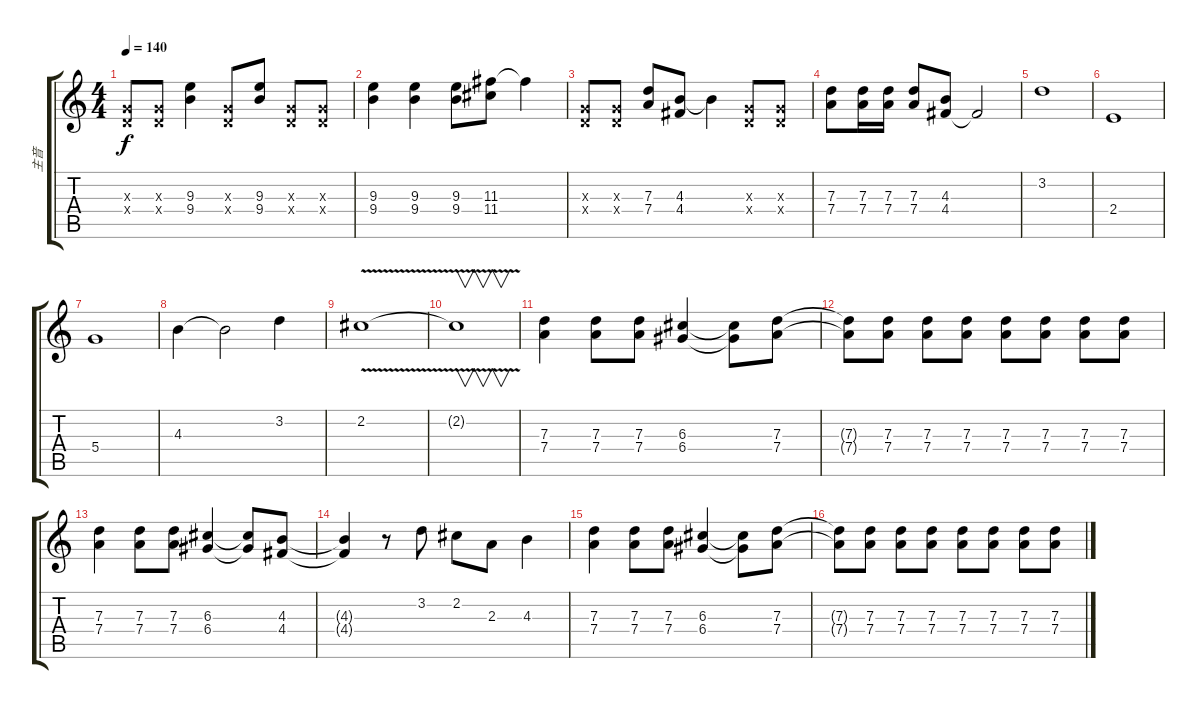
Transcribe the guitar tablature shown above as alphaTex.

\track ("主音" "主音") {instrument distortionguitar}
\staff {score tabs}
\tuning (E4 B3 G3 D3 A2 E2) {hide}
\ts (4 4)
\tempo 140
\clef g2
\ks c
(0.3{x} 0.4{x}).8{dy f} (0.3{x} 0.4{x}).8 (9.3 9.4).4 (0.3{x} 0.4{x}).8 (9.3 9.4).8 (0.3{x} 0.4{x}).8 (0.3{x} 0.4{x}).8 |
(9.3 9.4).4 (9.3 9.4).4 (9.3 9.4).8 (11.3 11.4).8 11.3{t}.4 |
(0.3{x} 0.4{x}).8 (0.3{x} 0.4{x}).8 (7.3 7.4).8 (4.3 4.4).8 4.3{t}.4 (0.3{x} 0.4{x}).8 (0.3{x} 0.4{x}).8 |
(7.3 7.4).8 (7.3 7.4).16 (7.3 7.4).16 (7.3 7.4).8 (4.3 4.4).8 4.4{t}.2 |
3.2.1 |
2.4.1 |
5.4.1 |
4.3.4 4.3{t}.2 3.2.4 |
2.2{v}.1 |
2.2{t}.1{v} |
(7.3 7.4).4 (7.3 7.4).8 (7.3 7.4).8 (6.3 6.4).4 (6.3{t} 6.4{t}).8 (7.3 7.4).8 |
(7.3{t} 7.4{t}).8 (7.3 7.4).8 (7.3 7.4).8 (7.3 7.4).8 (7.3 7.4).8 (7.3 7.4).8 (7.3 7.4).8 (7.3 7.4).8 |
(7.3 7.4).4 (7.3 7.4).8 (7.3 7.4).8 (6.3 6.4).4 (6.3{t} 6.4{t}).8 (4.3 4.4).8 |
(4.3{t} 4.4{t}).4 r.8 3.2.8 2.2.8 2.3.8 4.3.4 |
(7.3 7.4).4 (7.3 7.4).8 (7.3 7.4).8 (6.3 6.4).4 (6.3{t} 6.4{t}).8 (7.3 7.4).8 |
(7.3{t} 7.4{t}).8 (7.3 7.4).8 (7.3 7.4).8 (7.3 7.4).8 (7.3 7.4).8 (7.3 7.4).8 (7.3 7.4).8 (7.3 7.4).8
